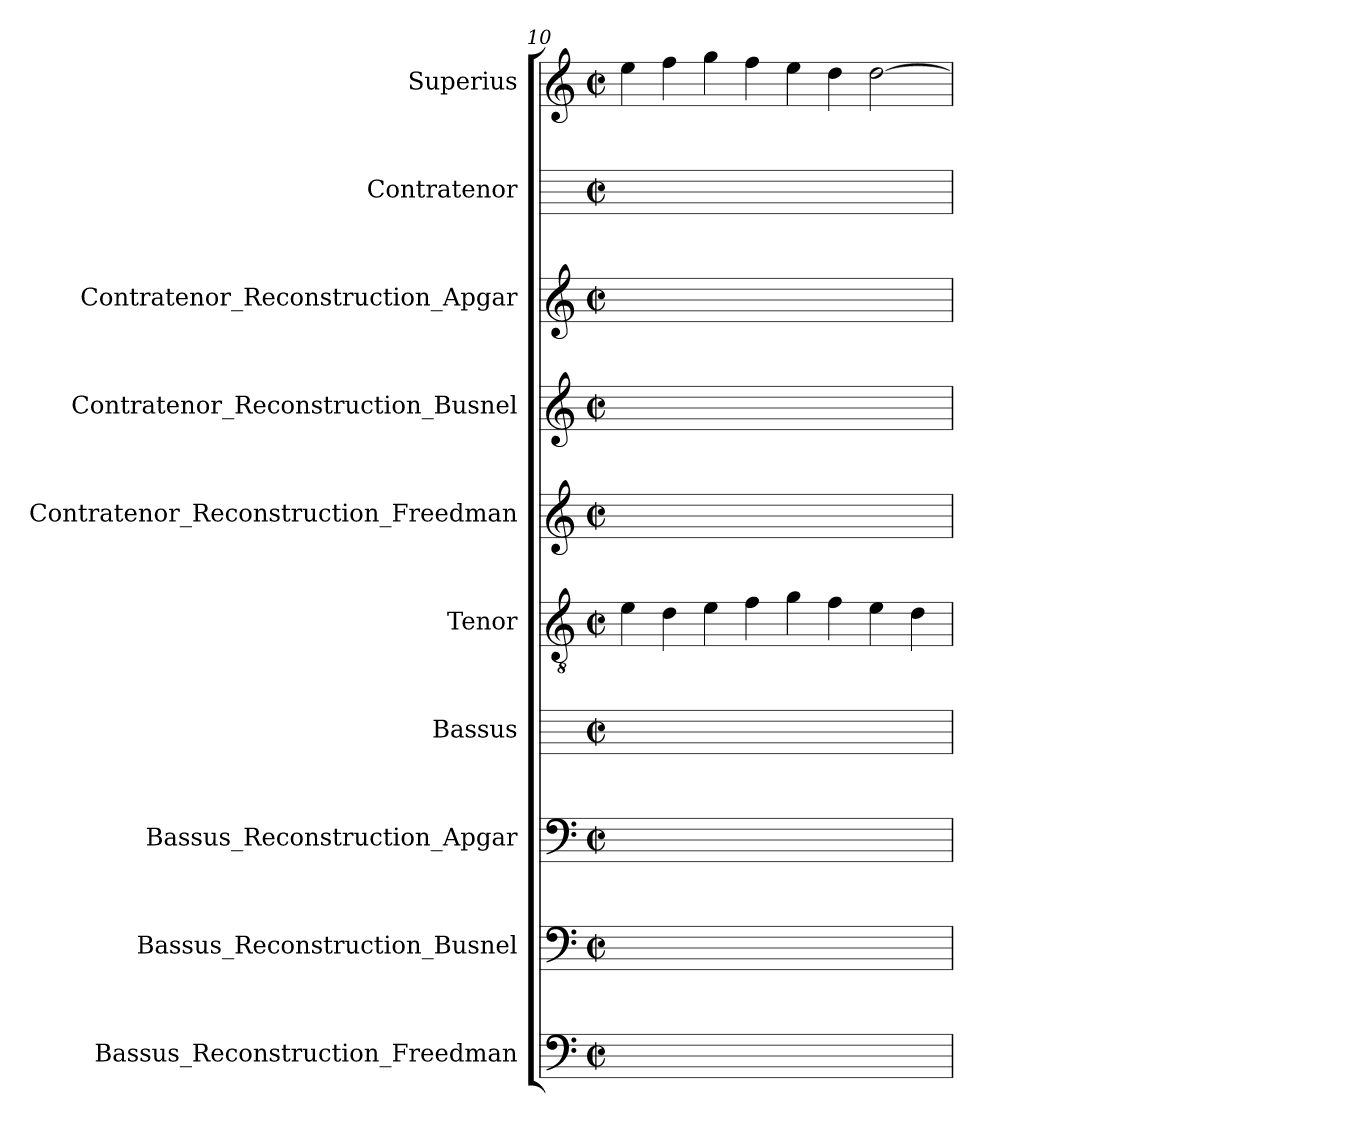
**kern	**kern	**kern	**kern	**kern	**kern	**kern	**kern	**kern	**kern
*part10	*part9	*part8	*part7	*part6	*part5	*part4	*part3	*part2	*part1
*staff10	*staff9	*staff8	*staff7	*staff6	*staff5	*staff4	*staff3	*staff2	*staff1
*I"Bassus_Reconstruction_Freedman	*I"Bassus_Reconstruction_Busnel	*I"Bassus_Reconstruction_Apgar	*I"Bassus	*I"Tenor	*I"Contratenor_Reconstruction_Freedman	*I"Contratenor_Reconstruction_Busnel	*I"Contratenor_Reconstruction_Apgar	*I"Contratenor	*I"Superius
*	*	*	*	*I'T	*	*	*	*	*
*clefF4	*clefF4	*clefF4	*	*clefGv2	*clefG2	*clefG2	*clefG2	*	*clefG2
*k[]	*k[]	*k[]	*	*k[]	*k[]	*k[]	*k[]	*	*k[]
*C:	*C:	*C:	*	*C:	*C:	*C:	*C:	*	*C:
*M2/2	*M2/2	*M2/2	*M2/2	*M2/2	*M2/2	*M2/2	*M2/2	*M2/2	*M2/2
*met(c|)	*met(c|)	*met(c|)	*met(c|)	*met(c|)	*met(c|)	*met(c|)	*met(c|)	*met(c|)	*met(c|)
=10	=10	=10	=10	=10	=10	=10	=10	=10	=10
0ryy	0ryy	0ryy	0ryy	4e	0ryy	0ryy	0ryy	0ryy	4ee
.	.	.	.	4d	.	.	.	.	4ff
.	.	.	.	4e	.	.	.	.	4gg
.	.	.	.	4f	.	.	.	.	4ff
.	.	.	.	4g	.	.	.	.	4ee
.	.	.	.	4f	.	.	.	.	4dd
.	.	.	.	4e	.	.	.	.	[2dd
.	.	.	.	4d	.	.	.	.	.
=	=	=	=	=	=	=	=	=	=
*-	*-	*-	*-	*-	*-	*-	*-	*-	*-
